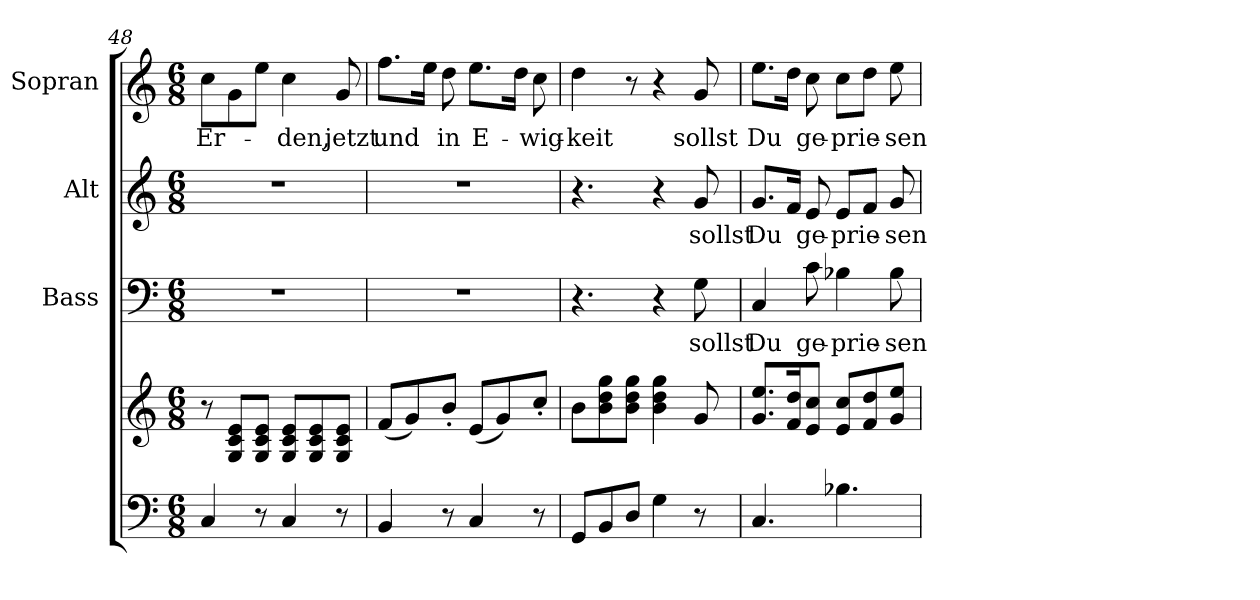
**kern	**kern	**kern	**text	**kern	**text	**kern	**text
*part4	*part4	*part3	*part3	*part2	*part2	*part1	*part1
*staff5	*staff4	*staff3	*staff3	*staff2	*staff2	*staff1	*staff1
*	*	*I"Bass	*	*I"Alt	*	*I"Sopran	*
*clefF4	*clefG2	*clefF4	*	*clefG2	*	*clefG2	*
*k[]	*k[]	*k[]	*	*k[]	*	*k[]	*
*C:	*C:	*C:	*	*C:	*	*C:	*
*M6/8	*M6/8	*M6/8	*	*M6/8	*	*M6/8	*
=48	=48	=48	=48	=48	=48	=48	=48
!	!	!	!	!	!	!	!LO:LY:b
4C/	8r	2.r	.	2.r	.	8cc\L	Er-
.	8G/ 8c/ 8e/L	.	.	.	.	8g\	.
8r	8G/ 8c/ 8e/J	.	.	.	.	8ee\J	.
!	!	!	!	!	!	!	!LO:LY:b
4C/	8G/ 8c/ 8e/L	.	.	.	.	4cc\	-den,
.	8G/ 8c/ 8e/	.	.	.	.	.	.
!	!	!	!	!	!	!	!LO:LY:b
8r	8G/ 8c/ 8e/J	.	.	.	.	8g/	jetzt
=49	=49	=49	=49	=49	=49	=49	=49
!	!	!	!	!	!	!	!LO:LY:b
4BB/	(<8f/L	2.r	.	2.r	.	8.ff\L	und
.	8g/)	.	.	.	.	.	.
.	.	.	.	.	.	16ee\Jk	.
!	!	!	!	!	!	!	!LO:LY:b
8r	8b'</J	.	.	.	.	8dd\	in
!	!	!	!	!	!	!	!LO:LY:b
4C/	(<8e/L	.	.	.	.	8.ee\L	E-
.	8g/)	.	.	.	.	.	.
.	.	.	.	.	.	16dd\Jk	.
!	!	!	!	!	!	!	!LO:LY:b
8r	8cc'</J	.	.	.	.	8cc\	-wig-
!!LO:PB:g=z
=50	=50	=50	=50	=50	=50	=50	=50
!	!	!	!	!	!	!	!LO:LY:b
8GG/L	8b\L	4.r	.	4.r	.	4dd\	-keit
8BB/	8b\ 8dd\ 8gg\	.	.	.	.	.	.
8D/J	8b\ 8dd\ 8gg\J	.	.	.	.	8r	.
4G\	4b\ 4dd\ 4gg\	4r	.	4r	.	4r	.
!	!	!	!LO:LY:b	!	!LO:LY:b	!	!LO:LY:b
8r	8g/	8G\	sollst	8g/	sollst	8g/	sollst
=51	=51	=51	=51	=51	=51	=51	=51
!	!	!	!LO:LY:b	!	!LO:LY:b	!	!LO:LY:b
4.C/	8.g/ 8.ee/L	4C/	Du	8.g/L	Du	8.ee\L	Du
.	16f/ 16dd/k	.	.	16f/Jk	.	16dd\Jk	.
!	!	!	!LO:LY:b	!	!LO:LY:b	!	!LO:LY:b
.	8e/ 8cc/J	8c\	ge-	8e/	ge-	8cc\	ge-
!	!	!	!LO:LY:b	!	!LO:LY:b	!	!LO:LY:b
4.B-X\	8e/ 8cc/L	4B-X\	-prie-	8e/L	-prie-	8cc\L	-prie-
.	8f/ 8dd/	.	.	8f/J	.	8dd\J	.
!	!	!	!LO:LY:b	!	!LO:LY:b	!	!LO:LY:b
.	8g/ 8ee/J	8B-\	-sen	8g/	-sen	8ee\	-sen
=	=	=	=	=	=	=	=
*-	*-	*-	*-	*-	*-	*-	*-
